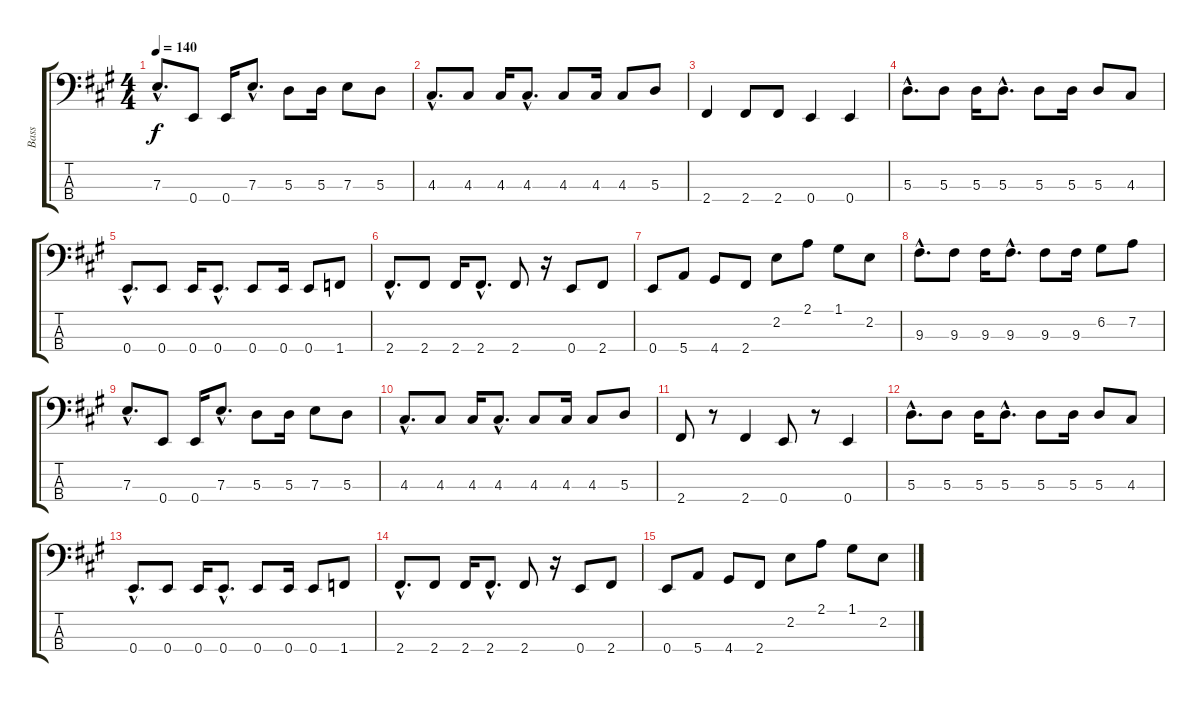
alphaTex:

\track ("Bass" "Bass") {instrument electricbassfinger}
\staff {score tabs}
\tuning (G2 D2 A1 E1) {hide}
\ts (4 4)
\tempo 140
\clef f4
\ks a
7.3{hac}.8{d dy f} 0.4.8 0.4.16 7.3{hac}.8{d} 5.3.8 5.3.16 7.3.8 5.3.8 |
4.3{hac}.8{d} 4.3.8 4.3.16 4.3{hac}.8{d} 4.3.8 4.3.16 4.3.8 5.3.8 |
2.4.4 2.4.8 2.4.8 0.4.4 0.4.4 |
5.3{hac}.8{d} 5.3.8 5.3.16 5.3{hac}.8{d} 5.3.8 5.3.16 5.3.8 4.3.8 |
0.4{hac}.8{d} 0.4.8 0.4.16 0.4{hac}.8{d} 0.4.8 0.4.16 0.4.8 1.4.8 |
2.4{hac}.8{d} 2.4.8 2.4.16 2.4{hac}.8{d} 2.4.8 r.16 0.4.8 2.4.8 |
0.4.8 5.4.8 4.4.8 2.4.8 2.2.8 2.1.8 1.1.8 2.2.8 |
9.3{hac}.8{d volume 8} 9.3.8 9.3.16 9.3{hac}.8{d} 9.3.8 9.3.16 6.2.8 7.2.8 |
7.3{hac}.8{d} 0.4.8 0.4.16 7.3{hac}.8{d} 5.3.8 5.3.16 7.3.8 5.3.8 |
4.3{hac}.8{d} 4.3.8 4.3.16 4.3{hac}.8{d} 4.3.8 4.3.16 4.3.8 5.3.8 |
2.4.8 r.8 2.4.4 0.4.8 r.8 0.4.4 |
5.3{hac}.8{d volume 0} 5.3.8 5.3.16 5.3{hac}.8{d} 5.3.8 5.3.16 5.3.8 4.3.8 |
0.4{hac}.8{d} 0.4.8 0.4.16 0.4{hac}.8{d} 0.4.8 0.4.16 0.4.8 1.4.8 |
2.4{hac}.8{d} 2.4.8 2.4.16 2.4{hac}.8{d} 2.4.8 r.16 0.4.8 2.4.8 |
0.4.8 5.4.8 4.4.8 2.4.8 2.2.8 2.1.8 1.1.8 2.2.8
